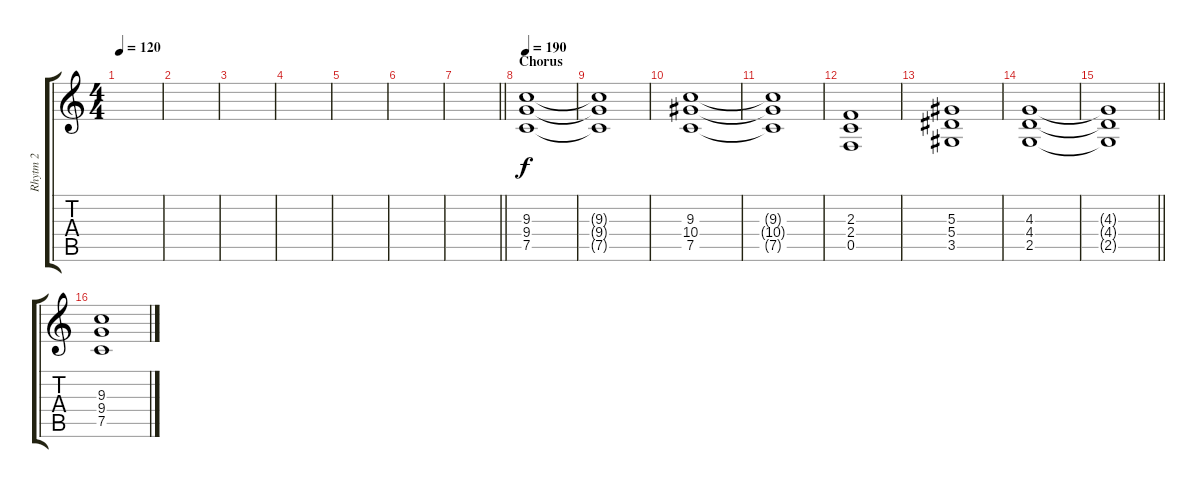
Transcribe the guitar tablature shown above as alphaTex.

\track ("Rhytm 2" "Rhytm 2") {instrument distortionguitar}
\staff {score tabs}
\tuning (C4 G3 Eb3 Bb2 F2 C2) {hide}
\ts (4 4)
\tempo 120
\clef g2
\ks c
|
|
|
|
|
|
\barLineRight lightlight
|
\section ("" "Chorus")
\tempo 190
(9.3 9.4 7.5).1 |
(9.3{t} 9.4{t} 7.5{t}).1 |
(9.3 10.4 7.5).1 |
(9.3{t} 10.4{t} 7.5{t}).1 |
(2.3 2.4 0.5).1 |
(5.3 5.4 3.5).1 |
(4.3 4.4 2.5).1 |
\barLineRight lightlight
(4.3{t} 4.4{t} 2.5{t}).1 |
(9.3 9.4 7.5).1
